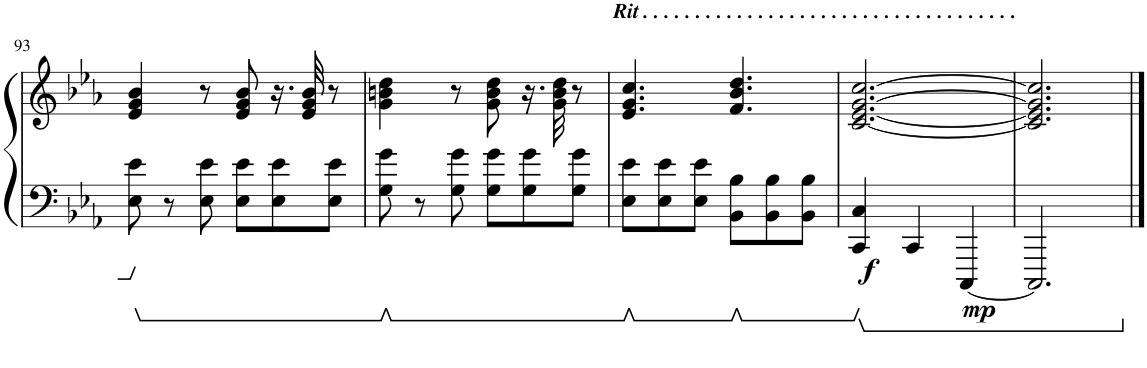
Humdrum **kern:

**kern	**kern	**dynam
*part1	*part1	*part1
*staff2	*staff1	*staff1/2
*I"Piano	*	*
*I'Pno.	*	*
!!LO:PB:g=z
*clefF4	*clefG2	*
*k[b-e-a-]	*k[b-e-a-]	*
*M6/8	*M6/8	*
=93	=93	=93
8E-\ 8e-\	4e-/ 4g/ 4b-/	.
8r	.	.
8E-\ 8e-\	8r	.
8E-\ 8e-\L	8e-/ 8g/ 8b-/	.
8E-\ 8e-\	16.r	.
.	32e-/ 32g/ 32b-/	.
8E-\ 8e-\J	8r	.
=94	=94	=94
8G\ 8g\	4g\ 4bn\ 4dd\	.
8r	.	.
8G\ 8g\	8r	.
8G\ 8g\L	8g\ 8b\ 8dd\	.
8G\ 8g\	16.r	.
.	32g\ 32b\ 32dd\	.
8G\ 8g\J	8r	.
=95	=95	=95
!	!LO:TX:a:Bi:t=Rit . . . . . . . . . . . . . . . . . . . . . . . . . . . . . . . . . . . .	!
8E-\ 8e-\L	4.e-/ 4.g/ 4.cc/	.
8E-\ 8e-\	.	.
8E-\ 8e-\J	.	.
8BB-\ 8B-\L	4.f/ 4.b-/ 4.dd/	.
8BB-\ 8B-\	.	.
8BB-\ 8B-\J	.	.
=96	=96	=96
!	!	!LO:DY:b=2
4CC/ 4C/	[2.c/ [2.e-/ [2.g/ [2.cc/	f
4CC/	.	.
!	!	!LO:DY:b=2
[4CCC/	.	mp
=97	=97	=97
2.CCC/]	2.c/] 2.e-/] 2.g/] 2.cc/]	.
==	==	==
*-	*-	*-
